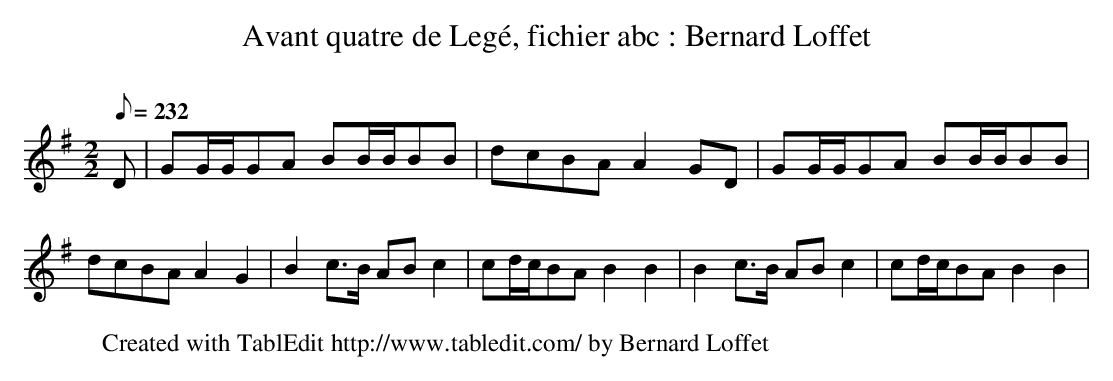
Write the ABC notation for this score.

X:1
T:Avant quatre de Legé, fichier abc : Bernard Loffet
C:
L:1/8
Q:232
M:2/2
K:G
D | GG/G/GA BB/B/BB | dcBA A2GD | GG/G/GA BB/B/BB | dcBA A2G2 | B2c3/2B/ ABc2 | \
cd/c/BA B2B2 | B2c3/2B/ ABc2 | cd/c/BA B2B2 | \
W:Created with TablEdit http://www.tabledit.com/ by Bernard Loffet
